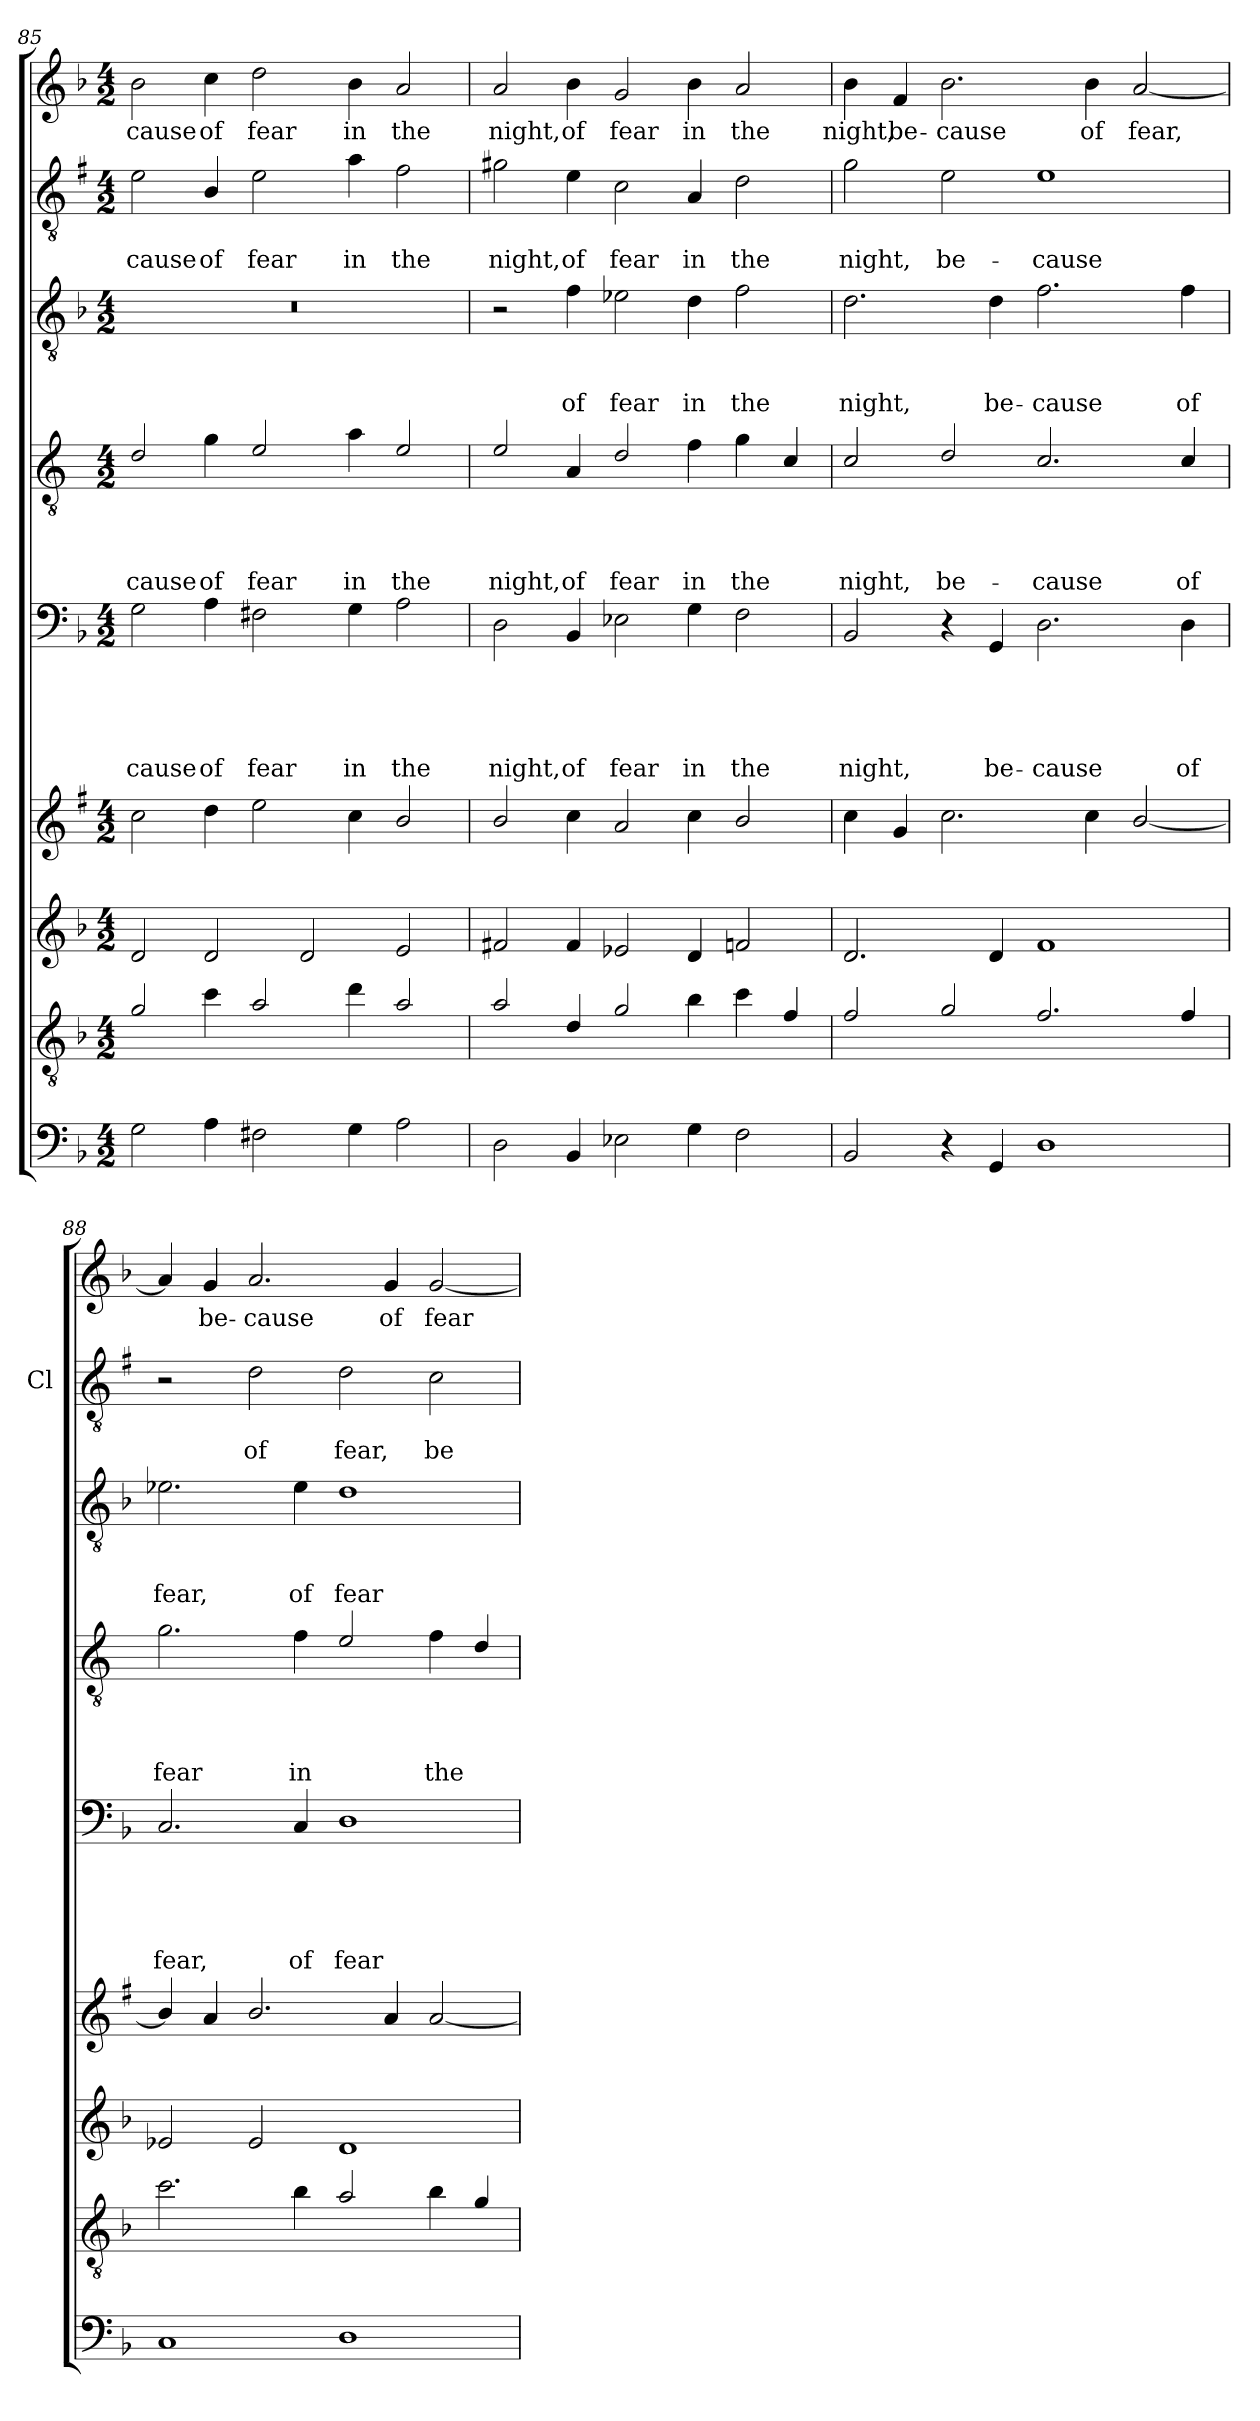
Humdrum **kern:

**kern	**kern	**kern	**kern	**kern	**text	**text	**text	**text	**text	**kern	**text	**text	**text	**text	**kern	**text	**text	**text	**kern	**text	**text	**kern	**text
*part9	*part8	*part7	*part6	*part5	*part5	*part5	*part5	*part5	*part5	*part4	*part4	*part4	*part4	*part4	*part3	*part3	*part3	*part3	*part2	*part2	*part2	*part1	*part1
*staff9	*staff8	*staff7	*staff6	*staff5	*staff5	*staff5	*staff5	*staff5	*staff5	*staff4	*staff4	*staff4	*staff4	*staff4	*staff3	*staff3	*staff3	*staff3	*staff2	*staff2	*staff2	*staff1	*staff1
*	*	*	*	*	*	*	*	*	*	*	*	*	*	*	*	*	*	*	*I'Cl	*	*	*	*
*clefF4	*clefGv2	*clefG2	*clefG2	*clefF4	*	*	*	*	*	*clefGv2	*	*	*	*	*clefGv2	*	*	*	*clefGv2	*	*	*clefG2	*
*	*ITrd8c14	*	*ITrd1c2	*	*	*	*	*	*	*ITrd4c7	*	*	*	*	*	*	*	*	*ITrd1c2	*	*	*	*
*k[b-]	*k[b-]	*k[b-]	*k[b-]	*k[b-]	*	*	*	*	*	*k[b-]	*	*	*	*	*k[b-]	*	*	*	*k[b-]	*	*	*k[b-]	*
*d:	*d:	*d:	*d:	*d:	*	*	*	*	*	*d:	*	*	*	*	*d:	*	*	*	*d:	*	*	*d:	*
*M4/2	*M4/2	*M4/2	*M4/2	*M4/2	*	*	*	*	*	*M4/2	*	*	*	*	*M4/2	*	*	*	*M4/2	*	*	*M4/2	*
=85	=85	=85	=85	=85	=85	=85	=85	=85	=85	=85	=85	=85	=85	=85	=85	=85	=85	=85	=85	=85	=85	=85	=85
!	!	!	!	!	!	!	!	!	!LO:LY:b	!	!	!	!	!LO:LY:b	!	!	!	!	!	!	!LO:LY:b	!	!LO:LY:b
2G\	2G/	2d/	2b-\	2G\	.	.	.	.	-cause	2G/	.	.	.	-cause	0r	.	.	.	2d\	.	-cause	2b-\	-cause
!	!	!	!	!	!	!	!	!	!LO:LY:b	!	!	!	!	!LO:LY:b	!	!	!	!	!	!	!LO:LY:b	!	!LO:LY:b
4A\	4c\	2d/	4cc\	4A\	.	.	.	.	of	4c\	.	.	.	of	.	.	.	.	4A/	.	of	4cc\	of
!	!	!	!	!	!	!	!	!	!LO:LY:b	!	!	!	!	!LO:LY:b	!	!	!	!	!	!	!LO:LY:b	!	!LO:LY:b
2F#X\	2A/	.	2dd\	2F#X\	.	.	.	.	fear	2A/	.	.	.	fear	.	.	.	.	2d\	.	fear	2dd\	fear
.	.	2d/	.	.	.	.	.	.	.	.	.	.	.	.	.	.	.	.	.	.	.	.	.
!	!	!	!	!	!	!	!	!	!LO:LY:b	!	!	!	!	!LO:LY:b	!	!	!	!	!	!	!LO:LY:b	!	!LO:LY:b
4G\	4d\	.	4b-\	4G\	.	.	.	.	in	4d\	.	.	.	in	.	.	.	.	4g\	.	in	4b-\	in
!	!	!	!	!	!	!	!	!	!LO:LY:b	!	!	!	!	!LO:LY:b	!	!	!	!	!	!	!LO:LY:b	!	!LO:LY:b
2A\	2A/	2e/	2a/	2A\	.	.	.	.	the	2A/	.	.	.	the	.	.	.	.	2e\	.	the	2a/	the
=86	=86	=86	=86	=86	=86	=86	=86	=86	=86	=86	=86	=86	=86	=86	=86	=86	=86	=86	=86	=86	=86	=86	=86
!	!	!	!	!	!	!	!	!	!LO:LY:b	!	!	!	!	!LO:LY:b	!	!	!	!	!	!	!LO:LY:b	!	!LO:LY:b
2D\	2A/	2f#X/	2a/	2D\	.	.	.	.	night,	2A/	.	.	.	night,	2r	.	.	.	2f#X\	.	night,	2a/	night,
!	!	!	!	!	!	!	!	!	!LO:LY:b	!	!	!	!	!LO:LY:b	!	!	!	!LO:LY:b	!	!	!LO:LY:b	!	!LO:LY:b
4BB-/	4D/	4f#/	4b-\	4BB-/	.	.	.	.	of	4D/	.	.	.	of	4f\	.	.	of	4d\	.	of	4b-\	of
!	!	!	!	!	!	!	!	!	!LO:LY:b	!	!	!	!	!LO:LY:b	!	!	!	!LO:LY:b	!	!	!LO:LY:b	!	!LO:LY:b
2E-X\	2G/	2e-X/	2g/	2E-X\	.	.	.	.	fear	2G/	.	.	.	fear	2e-X\	.	.	fear	2B-\	.	fear	2g/	fear
!	!	!	!	!	!	!	!	!	!LO:LY:b	!	!	!	!	!LO:LY:b	!	!	!	!LO:LY:b	!	!	!LO:LY:b	!	!LO:LY:b
4G\	4B-\	4d/	4b-\	4G\	.	.	.	.	in	4B-\	.	.	.	in	4d\	.	.	in	4G/	.	in	4b-\	in
!	!	!	!	!	!	!	!	!	!LO:LY:b	!	!	!	!	!LO:LY:b	!	!	!	!LO:LY:b	!	!	!LO:LY:b	!	!LO:LY:b
2F\	4c\	2fn/	2a/	2F\	.	.	.	.	the	4c\	.	.	.	the	2f\	.	.	the	2c\	.	the	2a/	the
.	4F/	.	.	.	.	.	.	.	.	4F/	.	.	.	.	.	.	.	.	.	.	.	.	.
!!LO:PB:g=z
=87	=87	=87	=87	=87	=87	=87	=87	=87	=87	=87	=87	=87	=87	=87	=87	=87	=87	=87	=87	=87	=87	=87	=87
!	!	!	!	!	!	!	!	!	!LO:LY:b	!	!	!	!	!LO:LY:b	!	!	!	!LO:LY:b	!	!	!LO:LY:b	!	!LO:LY:b
2BB-/	2F/	2.d/	4b-\	2BB-/	.	.	.	.	night,	2F/	.	.	.	night,	2.d\	.	.	night,	2f\	.	night,	4b-\	night,
!	!	!	!	!	!	!	!	!	!	!	!	!	!	!	!	!	!	!	!	!	!	!	!LO:LY:b
.	.	.	4f/	.	.	.	.	.	.	.	.	.	.	.	.	.	.	.	.	.	.	4f/	be-
!	!	!	!	!	!	!	!	!	!	!	!	!	!	!LO:LY:b	!	!	!	!	!	!	!LO:LY:b	!	!LO:LY:b
4r	2G/	.	2.b-\	4r	.	.	.	.	.	2G/	.	.	.	be-	.	.	.	.	2d\	.	be-	2.b-\	-cause
!	!	!	!	!	!	!	!	!	!LO:LY:b	!	!	!	!	!	!	!	!	!LO:LY:b	!	!	!	!	!
4GG/	.	4d/	.	4GG/	.	.	.	.	be-	.	.	.	.	.	4d\	.	.	be-	.	.	.	.	.
!	!	!	!	!	!	!	!	!	!LO:LY:b	!	!	!	!	!LO:LY:b	!	!	!	!LO:LY:b	!	!	!LO:LY:b	!	!
1D	2.F/	1f	.	2.D\	.	.	.	.	-cause	2.F/	.	.	.	-cause	2.f\	.	.	-cause	1d	.	-cause	.	.
!	!	!	!	!	!	!	!	!	!	!	!	!	!	!	!	!	!	!	!	!	!	!	!LO:LY:b
.	.	.	4b-\	.	.	.	.	.	.	.	.	.	.	.	.	.	.	.	.	.	.	4b-\	of
!	!	!	!	!	!	!	!	!	!	!	!	!	!	!	!	!	!	!	!	!	!	!	!LO:LY:b
.	.	.	[2a/	.	.	.	.	.	.	.	.	.	.	.	.	.	.	.	.	.	.	[2a/	fear,
!	!	!	!	!	!	!	!	!	!LO:LY:b	!	!	!	!	!LO:LY:b	!	!	!	!LO:LY:b	!	!	!	!	!
.	4F/	.	.	4D\	.	.	.	.	of	4F/	.	.	.	of	4f\	.	.	of	.	.	.	.	.
=88	=88	=88	=88	=88	=88	=88	=88	=88	=88	=88	=88	=88	=88	=88	=88	=88	=88	=88	=88	=88	=88	=88	=88
!	!	!	!	!	!	!	!	!	!LO:LY:b	!	!	!	!	!LO:LY:b	!	!	!	!LO:LY:b	!	!	!	!	!
1C	2.c\	2e-X/	4a/]	2.C/	.	.	.	.	fear,	2.c\	.	.	.	fear	2.e-X\	.	.	fear,	2r	.	.	4a/]	.
!	!	!	!	!	!	!	!	!	!	!	!	!	!	!	!	!	!	!	!	!	!	!	!LO:LY:b
.	.	.	4g/	.	.	.	.	.	.	.	.	.	.	.	.	.	.	.	.	.	.	4g/	be-
!	!	!	!	!	!	!	!	!	!	!	!	!	!	!	!	!	!	!	!	!	!LO:LY:b	!	!LO:LY:b
.	.	2e-/	2.a/	.	.	.	.	.	.	.	.	.	.	.	.	.	.	.	2c\	.	of	2.a/	-cause
!	!	!	!	!	!	!	!	!	!LO:LY:b	!	!	!	!	!LO:LY:b	!	!	!	!LO:LY:b	!	!	!	!	!
.	4B-\	.	.	4C/	.	.	.	.	of	4B-\	.	.	.	in	4e-\	.	.	of	.	.	.	.	.
!	!	!	!	!	!	!	!	!	!LO:LY:b	!	!	!	!	!	!	!	!	!LO:LY:b	!	!	!LO:LY:b	!	!
1D	2A/	1d	.	1D	.	.	.	.	fear	2A/	.	.	.	.	1d	.	.	fear	2c\	.	fear,	.	.
!	!	!	!	!	!	!	!	!	!	!	!	!	!	!	!	!	!	!	!	!	!	!	!LO:LY:b
.	.	.	4g/	.	.	.	.	.	.	.	.	.	.	.	.	.	.	.	.	.	.	4g/	of
!	!	!	!	!	!	!	!	!	!	!	!	!	!	!LO:LY:b	!	!	!	!	!	!	!LO:LY:b	!	!LO:LY:b
.	4B-\	.	[2g/	.	.	.	.	.	.	4B-\	.	.	.	the	.	.	.	.	2B-\	.	be-	[2g/	fear
.	4G/	.	.	.	.	.	.	.	.	4G/	.	.	.	.	.	.	.	.	.	.	.	.	.
=	=	=	=	=	=	=	=	=	=	=	=	=	=	=	=	=	=	=	=	=	=	=	=
*-	*-	*-	*-	*-	*-	*-	*-	*-	*-	*-	*-	*-	*-	*-	*-	*-	*-	*-	*-	*-	*-	*-	*-
